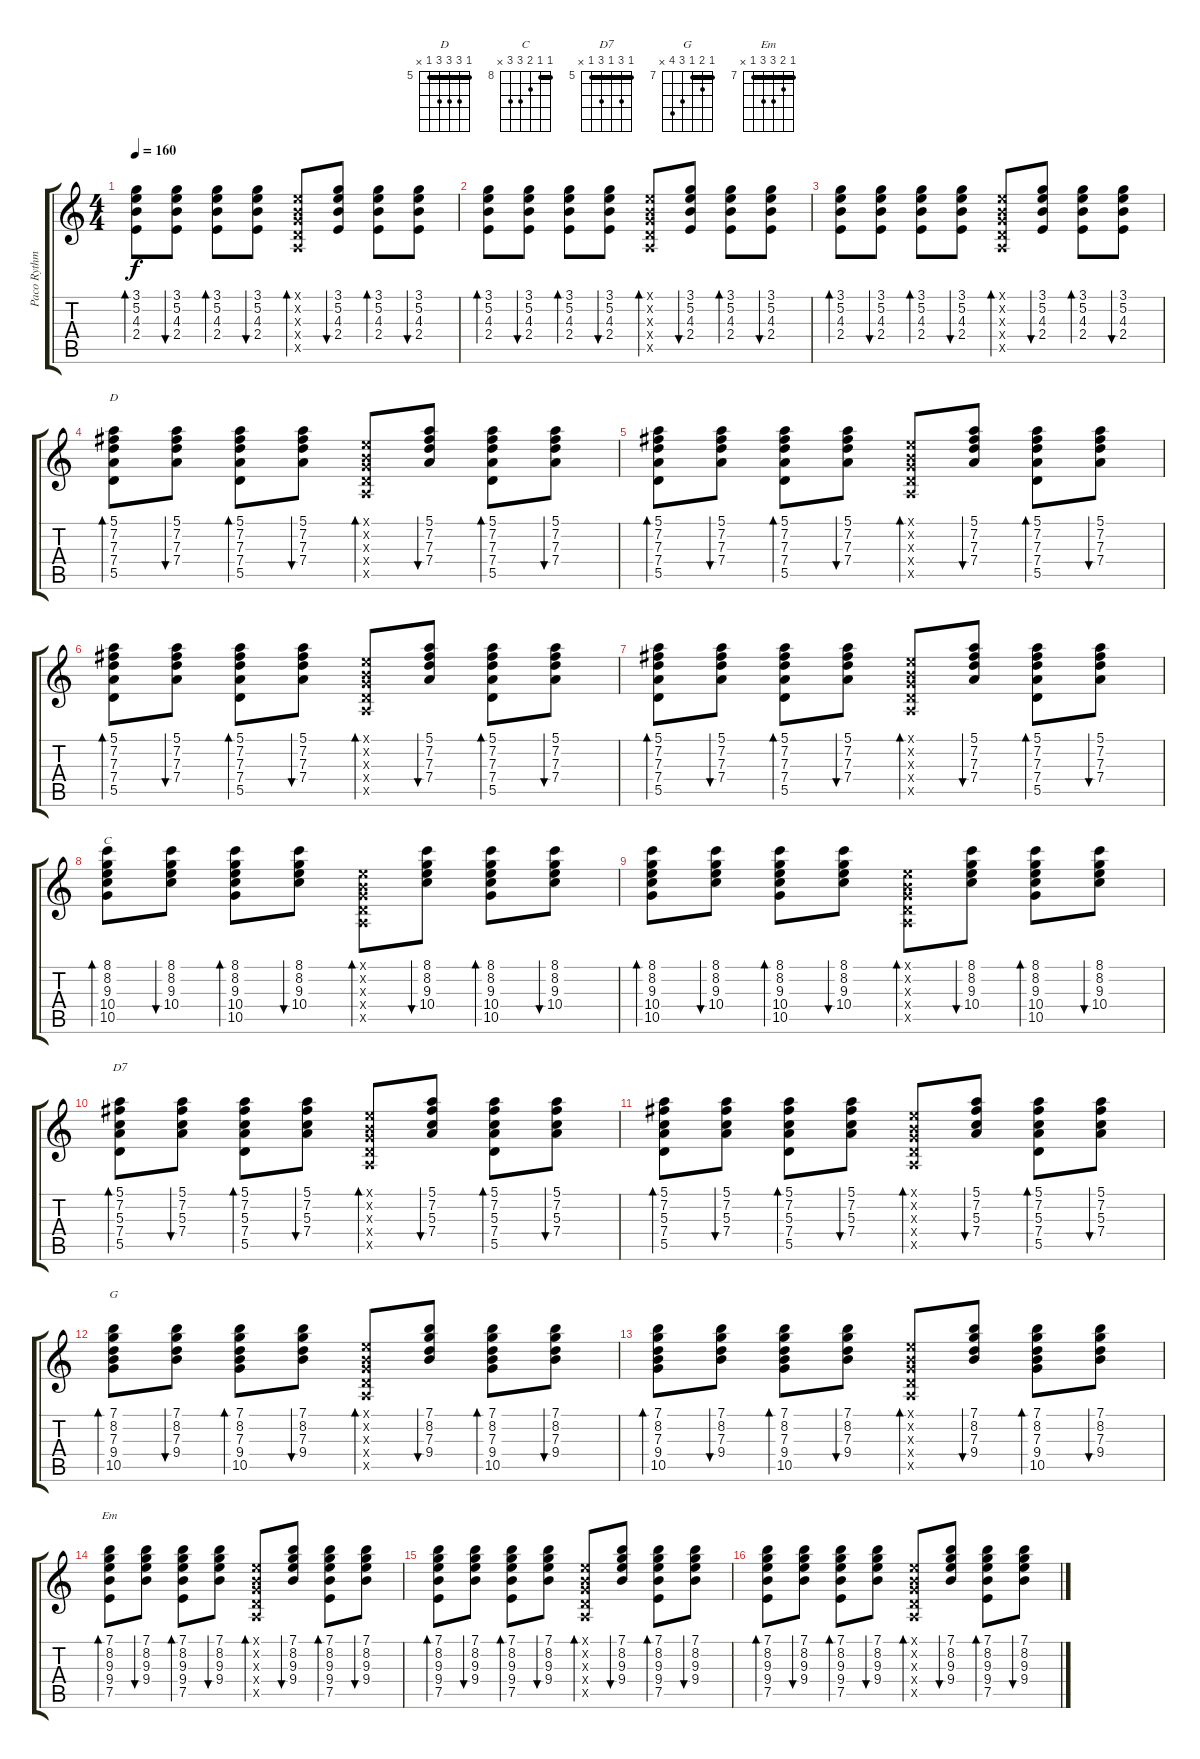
\track ("Paco Rythm" "Paco Rythm") {instrument acousticguitarnylon}
\staff {score tabs}
\tuning (E4 B3 G3 D3 A2 E2) {hide}
\chord ("D" 5 7 7 7 5 x) {firstfret 5 barre 5}
\chord ("C" 8 8 9 10 10 x) {firstfret 8 barre 8}
\chord ("D7" 5 7 5 7 5 x) {firstfret 5 barre 5}
\chord ("G" 7 8 7 9 10 x) {firstfret 7 barre 7}
\chord ("Em" 7 8 9 9 7 x) {firstfret 7 barre 7}
\ts (4 4)
\tempo 160
\clef g2
\ks c
(3.1 5.2 4.3 2.4).8{bd 60 dy f} (3.1 5.2 4.3 2.4).8{bu 60} (3.1 5.2 4.3 2.4).8{bd 60} (3.1 5.2 4.3 2.4).8{bu 60} (0.1{x} 0.2{x} 0.3{x} 0.4{x} 0.5{x}).8{bd 60} (3.1 5.2 4.3 2.4).8{bu 60} (3.1 5.2 4.3 2.4).8{bd 60} (3.1 5.2 4.3 2.4).8{bu 60} |
(3.1 5.2 4.3 2.4).8{bd 60} (3.1 5.2 4.3 2.4).8{bu 60} (3.1 5.2 4.3 2.4).8{bd 60} (3.1 5.2 4.3 2.4).8{bu 60} (0.1{x} 0.2{x} 0.3{x} 0.4{x} 0.5{x}).8{bd 60} (3.1 5.2 4.3 2.4).8{bu 60} (3.1 5.2 4.3 2.4).8{bd 60} (3.1 5.2 4.3 2.4).8{bu 60} |
(3.1 5.2 4.3 2.4).8{bd 60} (3.1 5.2 4.3 2.4).8{bu 60} (3.1 5.2 4.3 2.4).8{bd 60} (3.1 5.2 4.3 2.4).8{bu 60} (0.1{x} 0.2{x} 0.3{x} 0.4{x} 0.5{x}).8{bd 60} (3.1 5.2 4.3 2.4).8{bu 60} (3.1 5.2 4.3 2.4).8{bd 60} (3.1 5.2 4.3 2.4).8{bu 60} |
(5.1 7.2 7.3 7.4 5.5).8{bd 60 ch "D"} (5.1 7.2 7.3 7.4).8{bu 60} (5.1 7.2 7.3 7.4 5.5).8{bd 60} (5.1 7.2 7.3 7.4).8{bu 60} (0.1{x} 0.2{x} 0.3{x} 0.4{x} 0.5{x}).8{bd 60} (5.1 7.2 7.3 7.4).8{bu 60} (5.1 7.2 7.3 7.4 5.5).8{bd 60} (5.1 7.2 7.3 7.4).8{bu 60} |
(5.1 7.2 7.3 7.4 5.5).8{bd 60} (5.1 7.2 7.3 7.4).8{bu 60} (5.1 7.2 7.3 7.4 5.5).8{bd 60} (5.1 7.2 7.3 7.4).8{bu 60} (0.1{x} 0.2{x} 0.3{x} 0.4{x} 0.5{x}).8{bd 60} (5.1 7.2 7.3 7.4).8{bu 60} (5.1 7.2 7.3 7.4 5.5).8{bd 60} (5.1 7.2 7.3 7.4).8{bu 60} |
(5.1 7.2 7.3 7.4 5.5).8{bd 60} (5.1 7.2 7.3 7.4).8{bu 60} (5.1 7.2 7.3 7.4 5.5).8{bd 60} (5.1 7.2 7.3 7.4).8{bu 60} (0.1{x} 0.2{x} 0.3{x} 0.4{x} 0.5{x}).8{bd 60} (5.1 7.2 7.3 7.4).8{bu 60} (5.1 7.2 7.3 7.4 5.5).8{bd 60} (5.1 7.2 7.3 7.4).8{bu 60} |
(5.1 7.2 7.3 7.4 5.5).8{bd 60} (5.1 7.2 7.3 7.4).8{bu 60} (5.1 7.2 7.3 7.4 5.5).8{bd 60} (5.1 7.2 7.3 7.4).8{bu 60} (0.1{x} 0.2{x} 0.3{x} 0.4{x} 0.5{x}).8{bd 60} (5.1 7.2 7.3 7.4).8{bu 60} (5.1 7.2 7.3 7.4 5.5).8{bd 60} (5.1 7.2 7.3 7.4).8{bu 60} |
(8.1 8.2 9.3 10.4 10.5).8{bd 60 ch "C"} (8.1 8.2 9.3 10.4).8{bu 60} (8.1 8.2 9.3 10.4 10.5).8{bd 60} (8.1 8.2 9.3 10.4).8{bu 60} (0.1{x} 0.2{x} 0.3{x} 0.4{x} 0.5{x}).8{bd 60} (8.1 8.2 9.3 10.4).8{bu 60} (8.1 8.2 9.3 10.4 10.5).8{bd 60} (8.1 8.2 9.3 10.4).8{bu 60} |
(8.1 8.2 9.3 10.4 10.5).8{bd 60} (8.1 8.2 9.3 10.4).8{bu 60} (8.1 8.2 9.3 10.4 10.5).8{bd 60} (8.1 8.2 9.3 10.4).8{bu 60} (0.1{x} 0.2{x} 0.3{x} 0.4{x} 0.5{x}).8{bd 60} (8.1 8.2 9.3 10.4).8{bu 60} (8.1 8.2 9.3 10.4 10.5).8{bd 60} (8.1 8.2 9.3 10.4).8{bu 60} |
(5.1 7.2 5.3 7.4 5.5).8{bd 60 ch "D7"} (5.1 7.2 5.3 7.4).8{bu 60} (5.1 7.2 5.3 7.4 5.5).8{bd 60} (5.1 7.2 5.3 7.4).8{bu 60} (0.1{x} 0.2{x} 0.3{x} 0.4{x} 0.5{x}).8{bd 60} (5.1 7.2 5.3 7.4).8{bu 60} (5.1 7.2 5.3 7.4 5.5).8{bd 60} (5.1 7.2 5.3 7.4).8{bu 60} |
(5.1 7.2 5.3 7.4 5.5).8{bd 60} (5.1 7.2 5.3 7.4).8{bu 60} (5.1 7.2 5.3 7.4 5.5).8{bd 60} (5.1 7.2 5.3 7.4).8{bu 60} (0.1{x} 0.2{x} 0.3{x} 0.4{x} 0.5{x}).8{bd 60} (5.1 7.2 5.3 7.4).8{bu 60} (5.1 7.2 5.3 7.4 5.5).8{bd 60} (5.1 7.2 5.3 7.4).8{bu 60} |
(7.1 8.2 7.3 9.4 10.5).8{bd 60 ch "G"} (7.1 8.2 7.3 9.4).8{bu 60} (7.1 8.2 7.3 9.4 10.5).8{bd 60} (7.1 8.2 7.3 9.4).8{bu 60} (0.1{x} 0.2{x} 0.3{x} 0.4{x} 0.5{x}).8{bd 60} (7.1 8.2 7.3 9.4).8{bu 60} (7.1 8.2 7.3 9.4 10.5).8{bd 60} (7.1 8.2 7.3 9.4).8{bu 60} |
(7.1 8.2 7.3 9.4 10.5).8{bd 60} (7.1 8.2 7.3 9.4).8{bu 60} (7.1 8.2 7.3 9.4 10.5).8{bd 60} (7.1 8.2 7.3 9.4).8{bu 60} (0.1{x} 0.2{x} 0.3{x} 0.4{x} 0.5{x}).8{bd 60} (7.1 8.2 7.3 9.4).8{bu 60} (7.1 8.2 7.3 9.4 10.5).8{bd 60} (7.1 8.2 7.3 9.4).8{bu 60} |
(7.1 8.2 9.3 9.4 7.5).8{bd 60 ch "Em"} (7.1 8.2 9.3 9.4).8{bu 60} (7.1 8.2 9.3 9.4 7.5).8{bd 60} (7.1 8.2 9.3 9.4).8{bu 60} (0.1{x} 0.2{x} 0.3{x} 0.4{x} 0.5{x}).8{bd 60} (7.1 8.2 9.3 9.4).8{bu 60} (7.1 8.2 9.3 9.4 7.5).8{bd 60} (7.1 8.2 9.3 9.4).8{bu 60} |
(7.1 8.2 9.3 9.4 7.5).8{bd 60} (7.1 8.2 9.3 9.4).8{bu 60} (7.1 8.2 9.3 9.4 7.5).8{bd 60} (7.1 8.2 9.3 9.4).8{bu 60} (0.1{x} 0.2{x} 0.3{x} 0.4{x} 0.5{x}).8{bd 60} (7.1 8.2 9.3 9.4).8{bu 60} (7.1 8.2 9.3 9.4 7.5).8{bd 60} (7.1 8.2 9.3 9.4).8{bu 60} |
(7.1 8.2 9.3 9.4 7.5).8{bd 60} (7.1 8.2 9.3 9.4).8{bu 60} (7.1 8.2 9.3 9.4 7.5).8{bd 60} (7.1 8.2 9.3 9.4).8{bu 60} (0.1{x} 0.2{x} 0.3{x} 0.4{x} 0.5{x}).8{bd 60} (7.1 8.2 9.3 9.4).8{bu 60} (7.1 8.2 9.3 9.4 7.5).8{bd 60} (7.1 8.2 9.3 9.4).8{bu 60}
